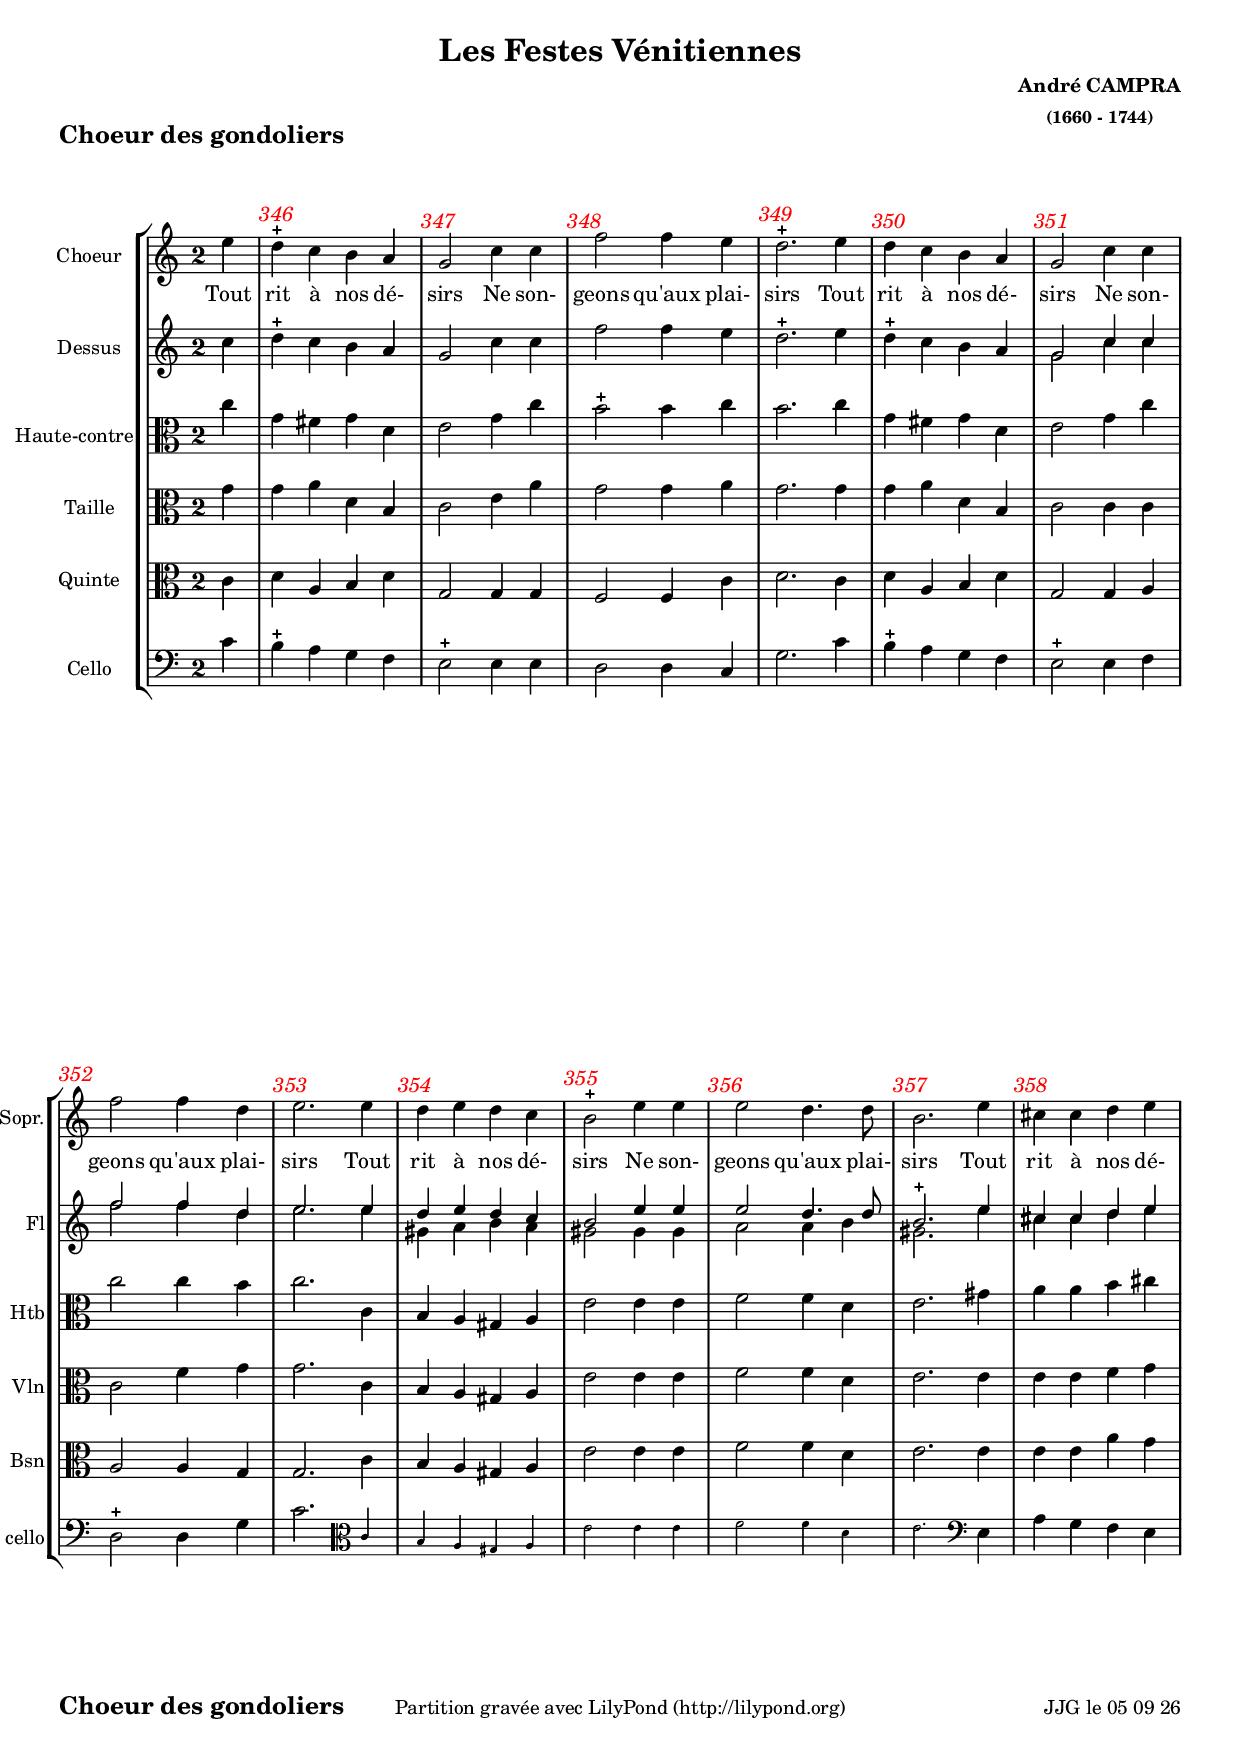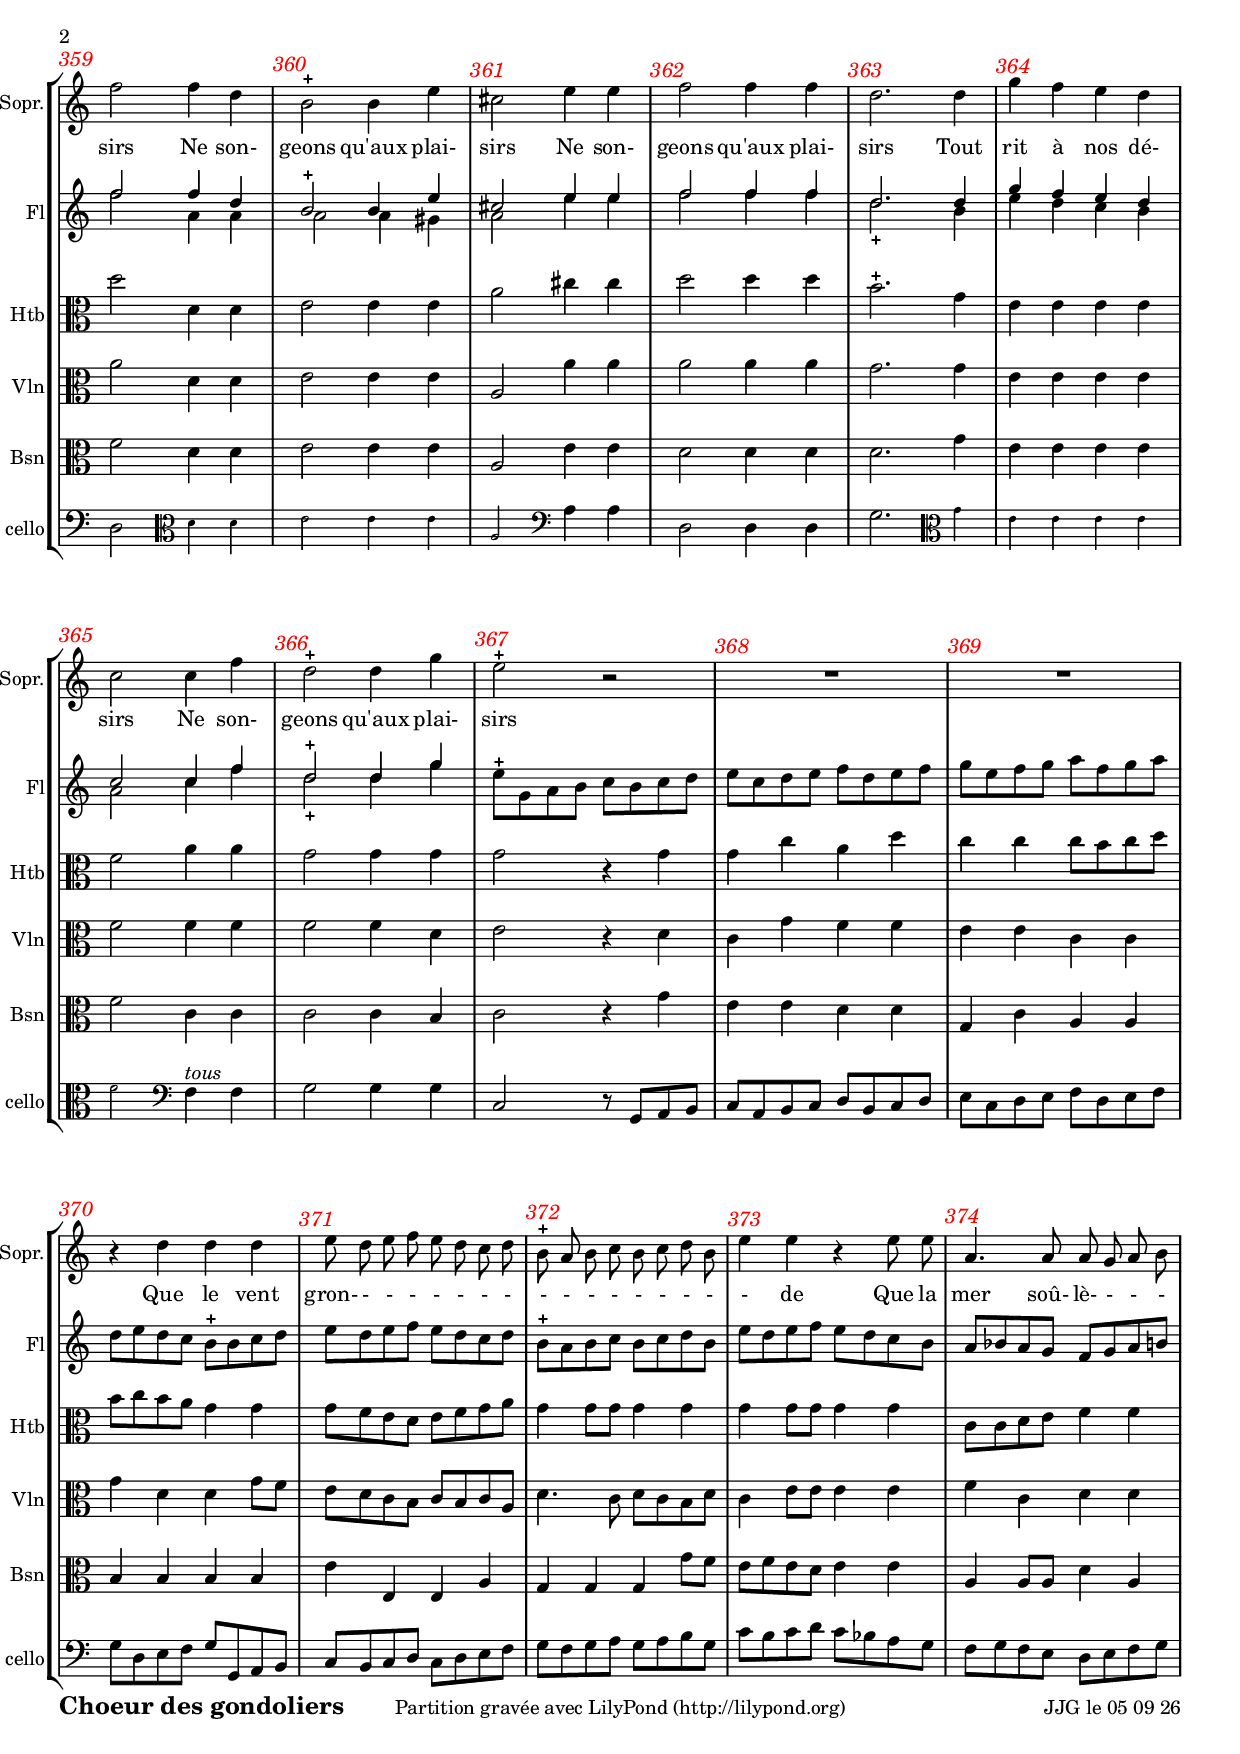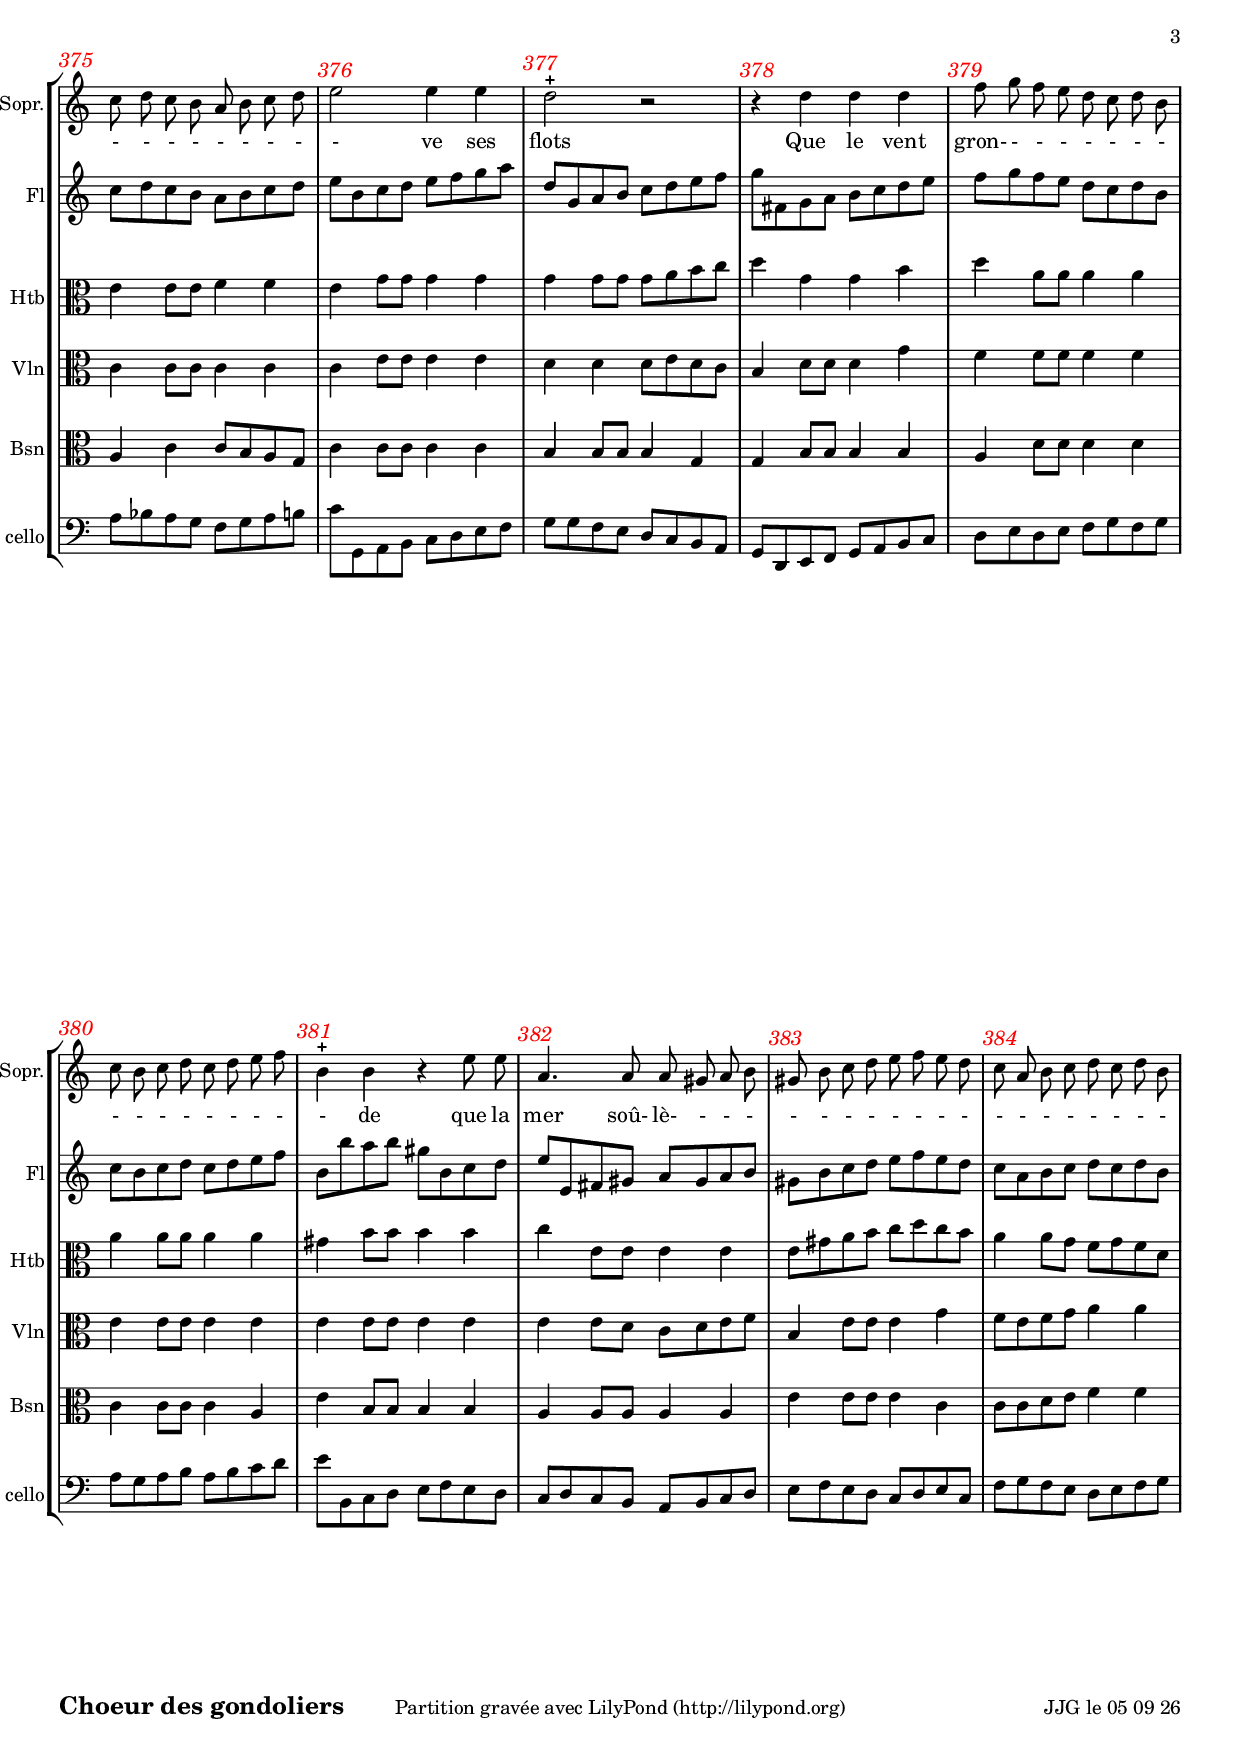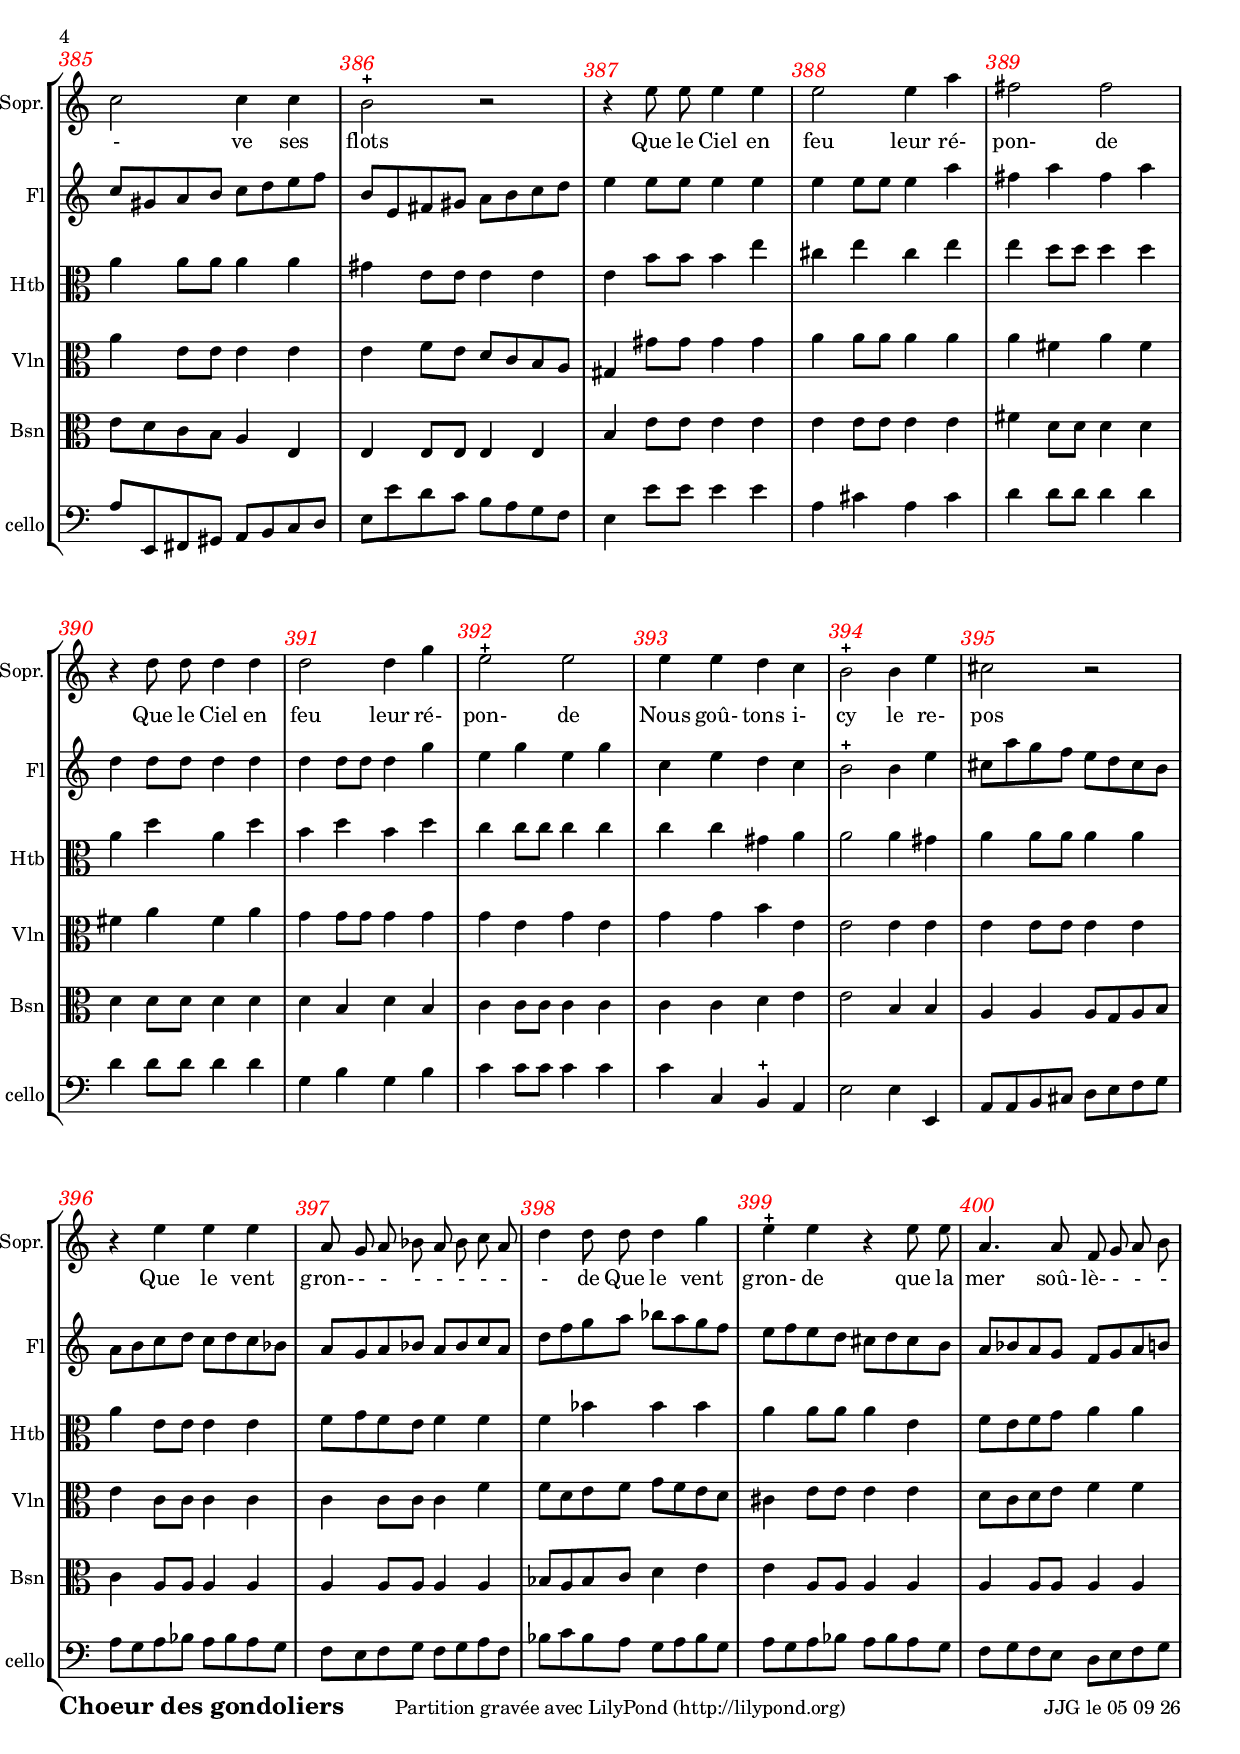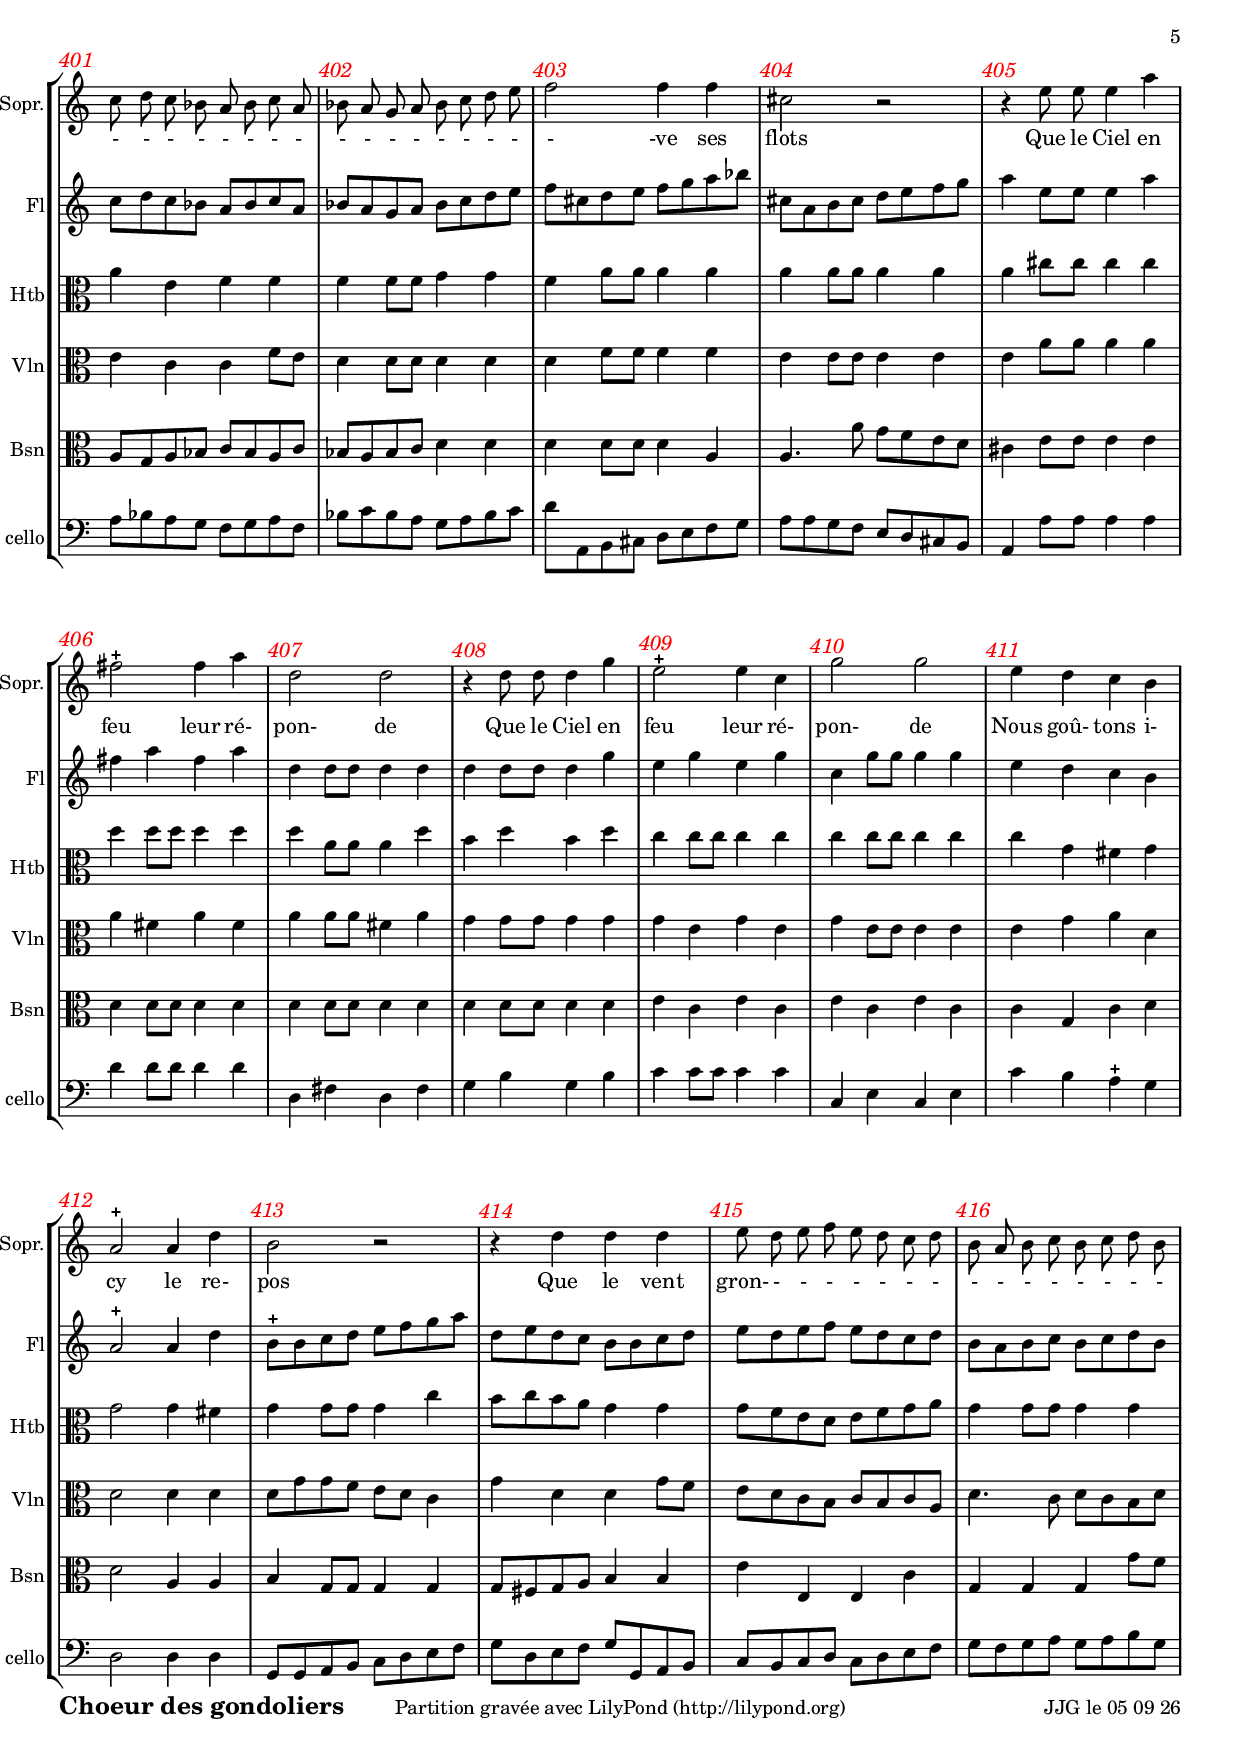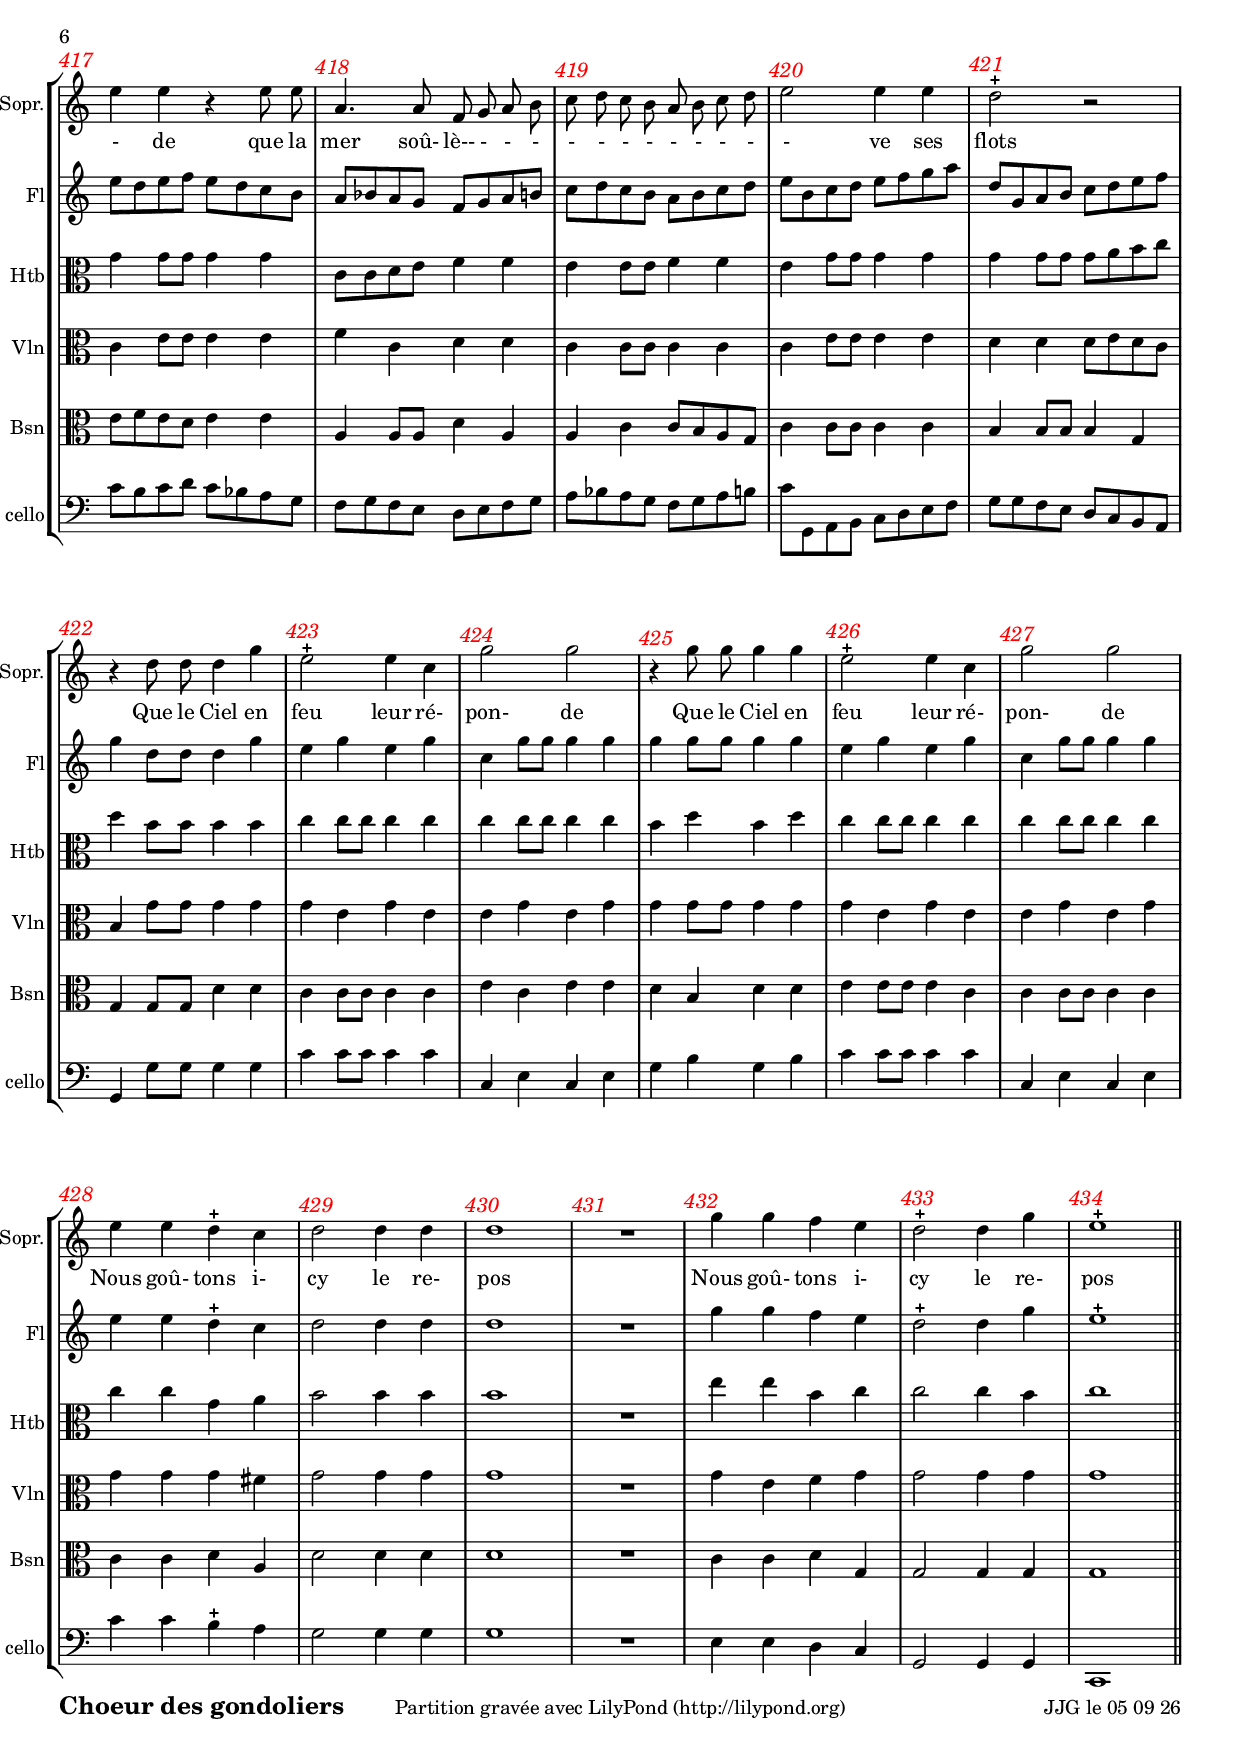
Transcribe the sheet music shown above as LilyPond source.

\version "2.17.7"

\header {
	title		= "Les Festes Vénitiennes"
	composer	= \markup \bold \center-column { "André CAMPRA" \small "(1660 - 1744)"}
	meter 		= \markup {\bold \fontsize #2 "Choeur des gondoliers"} 
%	meter		= \markup {\center-column {"" \fontsize #6 "" "" }}
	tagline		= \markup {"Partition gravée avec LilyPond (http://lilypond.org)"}	    
}
 
date = #(strftime "%d %m %y" (localtime (current-time)))

\paper { 
	oddFooterMarkup	= \markup {
		\fill-line {
			\column { \fromproperty #'header:meter }
			\column { \fromproperty #'header:tagline }
			\column { \line {JJG le \date }} 
				} 
			} 
	ragged-last-bottom= #'f
%	ragged-right=#'f
	line-width	= 180\mm

	indent = 13.0\mm

}
	
#(set-global-staff-size 17)
#(set-default-paper-size "a4")

global = {  \numericTimeSignature
	\time 3/4 }
globalTempo = {
\override Score.MetronomeMark.transparent = ##t}
	
resetBarnum = \context Score \applyContext % pour la numérotation des mesures
	#(set-bar-number-visibility 2)

  {
         \override Score.BarNumber.break-visibility =#end-of-line-invisible
         \resetBarnum
         \override  Score.BarNumber.self-alignment-X = #LEFT
  }
  	
 %%reprend tout ce qui est général aux parties séparées
%% et à la "directrice" : définition du papier, des headers, etc.

%\include "bgcolor.ly"
%%%%%%%%%%%%%%%%%%%%%%%%%%%%%%%%%%%%%%%%%%%%%%%%%%%%%%%%%%%%%%%%%%%%%%%%%%%%%%%%%
%%%%%% La musique,

soprano 	= \version "2.17.7"

 \context Voice = "soprano"


\relative c' { 
	\set Staff.instrumentName = \markup { \column %\magnify #1.5 
	{ "Choeur" } }
	\set Staff.midiInstrument = "voice oohs"
	\set Staff.shortInstrumentName =#"Sopr."

	
  		\time 2/2
  		\clef treble 
                \key c \major
                	
                \partial 4
                \set Score.currentBarNumber = #346
                
	e'4 | d-+ c b a | g2 c4 c | f2 f4 e | d2.-+ e4 | d c b a |
%351
	g2 c4 c | f2 f4 d | e2. e4 | d e d c | b2-+ e4 e | e2 d4. d8 |
%357
	b2. e4 | cis cis d e | f2 f4 d | b2-+ b4 e | cis2 e4 e | f2 f4 f |
%363
	d2. d4 | g f e d | c2 c4 f | d2-+ d4 g | e2-+ r | 
%368
	R1*2 |
%370
	r4 d d d | e8 d e f e d c d | b-+ a b c b c d b | e4 e r e8 e |
%374
	a,4. a8 a g a b | c d c b a b c d | e2 e4 e | d2-+ r | r4 d d d |
%379
	f8 g f e d c d b | c b c d c d e f | b,4-+ b r e8 e | 
	a,4. a8 a gis a b | gis b c d e f e d |
%384
	c a b c d c d b | c2 c4 c | b2-+ r | r4 e8 e e4 e | e2 e4 a | fis2 fis
%390
	r4 d8 d d4 d | d2 d4 g | e2-+ e | e4 e d c | b2-+ b4 e | cis2 r 
%396
	r4 e e e | a,8 g a bes a bes c a | d4 d8 d d4 g | 
	e4-+ e r e8 e | a,4. a8 f g a b |
%401
	c d c bes a bes c a | bes a g a bes c d e | f2 f4 f | cis2 r | r4 e8 e e4 a |
%406
	fis2-+ fis4 a | d,2 d | r4 d8 d d4 g | e2-+ e4 c | g'2 g | e4 d c b |
%412
	a2-+ a4 d | b2 r | r4 d d d | e8 d e f e d c d | b a b c b c d b |
%417
	e4 e r e8 e | a,4. a8 f g a b | c d c b a b c d | e2 e4 e | d2-+ r
%422
	r4 d8 d d4 g | e2-+ e4 c | g'2 g | r4 g8 g g4 g | e2-+ e4 c | g'2 g |
%428
	e4 e d-+ c | d2 d4 d | d1 | R1 | g4 g f e | d2-+ d4 g | e1-+ \bar "||"
                
                

	}

	
texte_one =	\lyricmode
	 {
	Tout rit à nos dé- sirs
	Ne son- geons qu'aux plai- sirs
	Tout rit à nos dé- sirs
	Ne son- geons qu'aux plai- sirs
	Tout rit à nos dé- sirs
	Ne son- geons qu'aux plai- sirs
	Tout rit à nos dé- sirs
	Ne son- geons qu'aux plai- sirs
	Ne son- geons qu'aux plai- sirs
	Tout rit à nos dé- sirs
	Ne son- geons qu'aux plai- sirs
%370
	Que le vent gron- - - - - - - - - - - - - - - - - de
	Que la mer soû- lè- - - - - - - - - - - - - ve ses flots 
	Que le vent gron- - - - - - - - - - - - - - - - - de
	que la mer soû- lè- - - - - - - - - - - - - - - - - - - - - ve ses flots 
%387
	Que le Ciel en feu leur ré- pon- de
	Que le Ciel en feu leur ré- pon- de
	Nous goû- tons i- cy le re- pos
	
	Que le vent gron- - - - - - - - - de
	Que le vent gron- de
	que la mer soû- lè- - - - - - - - - - - - - - - - - - - - - -ve ses flots
%405
	Que le Ciel en feu leur ré- pon- de
	Que le Ciel en feu leur ré- pon- de
	Nous goû- tons i- cy le re- pos
%414
	Que le vent gron- - - - - - - - - - - - - - - - - de
	que la mer soû- lè-- - - - - - - - - - - - - ve ses flots 
%422	
	Que le Ciel en feu leur ré- pon- de
	Que le Ciel en feu leur ré- pon- de
	Nous goû- tons i- cy le re- pos
	Nous goû- tons i- cy le re- pos
	}
               
                
                
             
                
                
                
                
                
                
                

       
              

recorder 	= \version "2.17.7"

 \context Voice = "recorder"


\relative c'' { 
	\set Staff.instrumentName = "Dessus"
	%\markup { \column \magnify #1.5 { "Dessus" } }
	\set Staff.midiInstrument = "recorder"
	\set Staff.shortInstrumentName =#"Fl"

	
  		\time 2/2
  		\clef treble 
                \key c \major
                	
                \partial 4
                \set Score.currentBarNumber = #346

	c4 | d4-+ c b a | g2 c4 c | f2 f4 e | d2.-+ e4 | d-+ c b a |
%351	
<<	{g2 c4 c | f2 f4 d | e2. e4 | d e d c | b2 e4 e | e2 d4. d8 |} \\
	{g,2 c4 c | f2 f4 d | e2. e4 | gis, a b a | gis2 gis4 gis | a2 a4 b | }
>>	
%357
<<      {b2.-+ e4 | cis cis d e | f2 f4 d | b2-+ b4 e | cis2 e4 e | f2 f4 f |} \\
%357 2ème voix
        {gis,2. e'4 | cis cis d e | f2 a,4 a | a2 a4 gis | a2 e'4 e | f2 f4 f }
>>
%363
<<	{d2. d4 | g f e d | c2 c4 f | d2-+ d4 g |} \\
%363 2ème voix	
	{d2.-+ b4 | e d c b | a2 c4 f | d2-+ d4 g }
>>

%367
	e8-+ g, a b c b c d | e c d e f d e f |
%369
	g e f g a f g a | d, e d c b-+ b c d | e d e f e d c d | 
	b-+ a b c b c d b | e d e f e d c b |
%374
	a bes a g f g a b | c d c b a b c d | e b c d e f g a | 
	d, g, a b c d e f | g fis, g a b c d e |
%379
	f g f e d c d b | c b c d c d e f | b, b' a b gis b, c d |
	e e, fis gis a gis a b | gis b c d e f e d |
%384
	c a b c d c d b | c gis a b c d e f | b, e, fis gis a b c d | 
	e4 e8 e e4 e | e e8 e e4 a | fis a fis a |
%390
	d,4 d8 d d4 d | d d8 d d4 g | e g e g | 
	c, e d c b2-+ b4 e | cis8 a' g f e d cis b |
%396
	a8 b c d c d c bes | a g a bes a bes c a | d f g a bes a g f |
	e f e d cis d cis b | a bes a g f g a b |
%401
	c d c bes a bes c a | bes a g a bes c d e | 
	f cis d e f g a bes | cis, a b cis d e f g | a4 e8 e e4 a 
%406
	fis4 a fis a | d, d8 d d4 d | d d8 d d4 g | e g e g |
	c, g'8 g g4 g | e d c b |
%412
	a2-+ a4 d | b8-+ b c d e f g a | d, e d c b b c d |
	e d e f e d c d | b a b c b c d b |
%417
	e d e f e d c b | a bes a g f g a b | c d c b a b c d |
	e b c d e f g a | d, g, a b c d e f |
%422
	g4 d8 d d4 g | e g e g | c, g'8 g g4 g | g g8 g g4 g | e g e g 
	 c, g'8 g g4 g	
%428
	e4 e d-+ c | d2 d4 d | d1 | R1 | g4 g f e | d2-+ d4 g | e1-+ \bar "||"
		
}	
	

hautbois 	= \version "2.17.7"

 \context Voice = "hautbois"


\relative c'' { 
	\set Staff.instrumentName = "Haute-contre"
	%\markup { \column \magnify #1.5 { "Haute-contre" } }
	\set Staff.midiInstrument = "oboe"
	\set Staff.shortInstrumentName =#"Htb"

	
  		\time 2/2
  		\clef alto 
                \key c \major
                	
                \partial 4
                
	c4 | g fis g d | e2 g4 c | b2-+ b4 c | b2. c4 | g fis g d |  
%351
	e2 g4 c | c2 c4 b | c2. c,4 | b a gis a | e'2 e4 e | f2 f4 d |
%357
	e2. gis4 | a a b cis | d2 d,4 d | e2 e4 e | a2 cis4 cis | d2 d4 d |
%363
	b2.-+ g4 | e e e e | f2 a4 a | g2 g4 g | g2 r4 g | g c a d |
%369
	c4 c c8 b c d | b c b a g4 g | g8 f e d e f g a |
	g4 g8 g g4 g | g4 g8 g g4 g |
%374
	c,8 c d e f4 f | e4 e8 e f4 f | e4 g8 g g4 g | 
	g4 g8 g g a b c | d4 g, g b
%379
	d4 a8a a4 a | a4 a8a a4 a | gis b8 b b4 b | 
	c e,8 e e4 e | e8 gis a b c d c b |
%384
	a4 a8 g f g f d |a'4 a8 a a4 a | gis e8 e e4 e |
	e b'8 b b4 e | cis e cis e | e d8 d d4 d |
%390
	a d a d | b d b d | c c8 c c4 c | c c gis a | a2 a4 gis | a a8 a a4 a |
%396
	a4 e8 e e4 e | f8 g f e f4 f | f bes bes bes | 
	a a8 a a4 e | f8 e f g a4 a |
%401
	a4 e f f | f f8 f g4 g | f a8 a a4 a |
	a4  a8 a a4 a | a cis8 cis cis4 cis |
%406
	d4 d8 d d4 d | d a8 a a4 d |b d b d | c c8 c c4 c | 
	c c8 c c4 c | c g fis g |
%412
	g2 g4 fis | g g8 g g4 c | b8 c b a g4 g | g8 f e d e f g a | g4 g8 g g4 g 
%417
	g g8 g g4 g | c,8 c d e f4 f | e e8 e f4 f | e g8 g g4 g | g g8 g g a b c |
%422
	d4 b8 b b4 b | c c8 c c4 c | c c8 c c4 c |
	b d b d | c c8 c c4 c | c c8 c c4 c |
%428
	c c g a | b2 b4 b | b1 | R1 | e4 e b c | c2 c4 b | c1 |
	
	
	
	
	
	
	
	
	
	
}

violon 		= \version "2.17.7"

 \context Voice = "violon"


\relative c'' { 
	\set Staff.instrumentName = "Taille"
	%\markup { \column \magnify #1.5 { "Taille" } }
	\set Staff.midiInstrument = "violin"
	\set Staff.shortInstrumentName =#"Vln"

	
  		\time 2/2
  		\clef alto 
                \key c \major
                	
                \partial 4
                \set Score.currentBarNumber = #346
                
	g4 g a d, b | c2 e4 a | g2 g4 a | g2. g4 | g a d, b |
%351
	c2 c4 c | c2 f4 g | g2. c,4 | b a gis a | e'2 e 4 e | f2 f4 d |
%357
	e2. e4 | e e f g | a2 d,4 d | e2 e4 e | a,2 a'4 a | a2 a4 a |
%363
	g2. g4 |e e e e | f2 f4 f | f2 f4 d | e2 r4 d | c g' f f |
%369
	e e c c | g' d d g8 f | e d c b c b c a | d4. c8 d c b d | c4 e8 e e4 e |
%374
	f c d d | c c8 c c4 c | c e8 e e4 e | d d d8 e d c | b4 d8 d d4 g |
%379
	f f8 f f4 f | e4 e8 e e4 e | e4 e8 e e4 e | e e8 d c d e f | b,4 e8 e e4 g
%384
	f8e f g a4 a | a e8 e e4 e | e f8 e d c b a | gis4 gis'8 gis gis4 gis
	a a8 a a4 a | a fis a fis
%390
	fis a fis a | g g8 g g4 g | g e g e | g g b e, | e2 e4 e | e e8 e e4 e |
%396
	e c8 c c4 c | c c8 c c4 f | f8 d e f g f e d | cis4 e8 e e4 e | d8 c d e f4 f |
%401
	e c c f8 e | d4 d8 d d4 d | d f8 f f4 f | e e8 e e4 e | e a8 a a4 a |
%406
	a fis a fis | a a8 a fis4 a | g4 g8 g g4 g | g e g e | g e8 e e4 e | e g a d, |
%412
	d2 d4 d | d8 g g f e d c4 | g' d d g8 f | e d c b c b c a | d4. c8 d c b d |
%417
	c4 e8 e e4 e | f c d d | c c8 c c4 c | c e8 e e4 e | d d d8 e d c |
%422
	b4 g'8 g g4 g | g e g e | e g e g | g g8 g g4 g | g e g e | e g e g |
%428
	g g g fis g2 g4 g | g1 R1 | g4 e f g | g2 g4 g | g1 |
















}

%alto = \include "alto.ly"
basson 		= \version "2.17.7"

 \context Voice = "basson"


\relative c' { 
	\set Staff.instrumentName = "Quinte"
	%\markup { \column \magnify #1.5 { "Taille" } }
	\set Staff.midiInstrument = "bassoon"
	\set Staff.shortInstrumentName =#"Bsn"

	
  		\time 2/2
  		\clef alto 
                \key c \major
                	
                \partial 4
                \set Score.currentBarNumber = #346
                
	c4 | d a b d | g,2 g4 g | f2 f4 c' | d2. c4 | d a b d 	
%351
	g,2 g4 a | a2 a4 g | g2. c4 b a gis a | e'2 e4 e | f2 f4 d |
%357
	e2. e4 | e e a g | f2 d4 d | e2 e4 e | a,2 e'4 e |d2 d4 d |
%363
	d2. g4 | e e e e | f2 c4 c | c2 c4 b | c2 r4 g' | e e d d
%369
	g, c a a | b b b b | e e, e a | g g g g'8 f | e f e d e4 e |
%374
	a, a8 a d4 a | a c c8 b a g | c4 c8 c c4 c | b b8 b b4 g | g b8 b b4 b |
%379
	a d8 d d4 d | c c8 c c4 a | e' b8 b b4 b | a a8 a a4 a | e' e8 e e4 c 
%384
	c8 c d e f4 f | e8 d c b a4 e | e e8 e e4 e |
	b' e8 e e4 e |e e8 e e4 e | fis d8 d d4 d |
%390
	d4 d8 d d4 d | d4 b d b | c c8 c c4 c | 
	c c d e | e2 b4 b | a a a8 g a b
%396
	c4 a8 a a4 a | a a8 a a4 a | bes8 a bes c d4 e | 
	e a,8 a a4 a | a a8 a a4 a |
%401
	a8 g a bes c bes a c | bes a bes c d4 d |d d8 d d4 a |
	a4. a'8 g f e d | cis4 e8 e e4 e |
%406
	d d8 d d4 d |d d8 d d4 d |d d8 d d4 d | e c e c | e c e c | c g c d |
%412
	d2 a4 a | b g8 g g4 g | g8 fis g a b4 b | e e, e c' | g g g g'8 f |
%417
	e f e d e4 e | a, a8 a d4 a | a c c8 b a g | c4 c8 c c4 c | b b8 b b4 g |
%422
	g g8 g d'4 d | c c8 c c4 c | e c e e | d b d d | 
	e e8 e e4 c | c c8 c c4 c |
%428
	c4 c d a | d2 d4 d | d1 R1 | c4 c d g, | g2 g4 g | g1
	
		






}
	

cello 		= \version "2.17.7"

 \context Voice = "cello"


\relative c' { 
	\set Staff.instrumentName =  "Cello" 
	\set Staff.midiInstrument = "cello"
	\set Staff.shortInstrumentName =#"cello"

	
  		\time 2/2
  		\clef bass 
                \key c \major
                	
                \partial 4
                \set Score.currentBarNumber = #346
                
	c4 | b-+ a g f | e2-+ e4 e | d2 d4 c | g'2. c4 | b-+ a g f |
%351
	e2-+ e4 f d2-+ d4 g | c2. 
	\set fontSize = #-4
	\clef alto
	\stemUp c4 | \stemNeutral b a gis a | e'2 e4 e | f2 f4 d |
%357
	e2. \clef bass \unset fontSize  e,4 |
	a g f e | d2 
	\set fontSize = #-4 \clef alto
	d'4 d | e2 e4 e | a,2 \unset fontSize \clef bass a4 a | d,2 d4 d
%ù63
	g2. \set fontSize = #-4
	\clef alto  g'4 | e4 e e e | f2
	\unset fontSize \clef bass f,4^\markup \italic "tous" f |
	g2 g4 g | c,2 r8 g a b | c a b c d b c d | 
%369
	e c d e f d e f | g d e f g g, a b  | c b c d c d e f | 
	g f g a g a b g | c b c d c bes a g |
%374
	f g f e d e f g | a bes a g f g a b | c g, a b c d e f| 
	g g f e d c b a | g d e f g a b c | 
%379
	d e d e f g f g | a g a b a b c d | e b, c d e f e d |
	c d c b a b c d | e f e d c d e c |
%384
	f g f e d e f g | a e, fis gis a b c d | e e' d c b a g f |
	e4 e'8 e e4 e | a, cis a cis | d d8 d d4 d |
%390
	d d8 d d4 d | g, b g b | c c8 c c4 c | c c, b-+ a | 
	e'2 e4 e, | a8 a b cis d e f g | 

%396
	a g a bes a bes a g | f e f g f g a f | bes c bes a g a bes g
	a g a bes a bes a g | f g f e d e f g |
%401
	a bes a g f g a f | bes c bes a g a bes c | d a, b cis d e f g |
	a a g f e d cis b | a4 a'8 a a4 a |
%406
	d d8 d d4 d | d, fis d fis | g b g b |
	c c8 c c4 c | c, e c e | c' b a-+ g
%412
	d2 d4 d | g,8 g a b c d e f | g d e f g g, a b |
	c b c d c d e f | g f g a g a b g |
%417
	c b c d c bes a g | f g f e d e f g | a bes a g f g a b |
	c g, a b c d e f | g g f e d c b a |
%422
	g4 g'8 g g4 g | c c8 c c4 c | c, e c e | g b g b | c c8 c c4 c | c, e c e
%428
	c' c b-+ a | g2 g4 g | g1 | R1 | e4 e d c | g2 g4 g | c,1


	
}	

%clavecind = \include "clavecind.ly"
%clavecing = \include "clavecing.ly"
%violon = \include "violon.ly"


%%%%%%%%%%%%%%%%%%%%%%%%%%%%%%%%%%%%%%%%%%%%%%%%%%%%%%%%%%%%%%%%%%%%%%%%%%%%%%%%%
%%%%%% La partition
%%%
  
\score {

  << \new StaffGroup <<
  
   \override Score.BarNumber.break-visibility =#end-of-line-invisible
  %       \resetBarnum
 % Aligner les N° de mesures à gauche de la mesure
         \override  Score.BarNumber.self-alignment-X = #LEFT
         
         \override Score.RehearsalMark.padding = #2.5
% met le numéros de mesure en italique et en rouge
 	 \override Score.BarNumber #'font-shape = #'italic
 	 \override Score.BarNumber #'color = #red
% N° de mesures dans un cercle
 %	 \override Score.BarNumber  #'stencil
 %	 = #(make-stencil-circler 0.1 0.25 ly:text-interface::print)
 % augmenter la taille des N° de mesures
 	\override Score.BarNumber #'font-size = #0.5

  
 \new Voice = "soprano" {
 \autoBeamOff
 \soprano }
 \new Lyrics \lyricsto "soprano" \texte_one

  \new Staff {\recorder } %\bgcolor "(rgb-color 1 0.8 0.6)"\recorder }
  \new Staff {\hautbois }
  \new Staff {\violon}
% \new Staff {\alto}
  \new Staff {\basson } %\bgcolor "(rgb-color 1 0.8 1.6)"\basson }
  \new Staff {\cello}

% \new Staff {\basse }
   >>
   
% \new Staff \with { %% colorisation de cette portée
% \override StaffSymbol.stencil = #(lambda (grob)
% (let* ((staff (ly:staff-symbol::print grob))
% (X-ext (ly:stencil-extent staff X))
% (Y-ext (ly:stencil-extent staff Y)))
% (set! Y-ext (cons
% (- (car Y-ext) 0)
% (+ (cdr Y-ext) 0)))
% (ly:grob-set-property! grob 'layer -10)
% (ly:stencil-add
% (ly:make-stencil (list 'color (rgb-color 1 0.8 0.6)
% (ly:stencil-expr (ly:round-filled-box X-ext Y-ext 0))
% X-ext Y-ext))
% staff)))
% }
% { \quinte }

 
% \new Staff {\basse }
%>>



% \new PianoStaff <<
% \set PianoStaff.instrumentName = #"Clavecin"
% \set PianoStaff.shortInstrumentName =#"B.C."
%
% \new Staff %\with{ instrumentName = #"Clavecin D."
% % shortInstrumentName = #"Cl.d." }
% {\clavecind}
% \new Staff %\with{ instrumentName = #"Clavecin G."
% % shortInstrumentName = #"Cl.g." }
% {\clavecing}
 % >>

>>

\layout {
\context { \RemoveEmptyStaffContext
\override VerticalAxisGroup #'remove-first = ##t

} %fin de ce \context


\context { \Score % les 2 lignes qui suivent réduisent l'espace entre les portées
    \override StaffGrouper.staff-staff-spacing.padding = #3
    \override StaffGrouper.staff-staff-spacing.basic-distance = #1
   } %fin de ce \context
   
   \context { \Staff 
	\override TimeSignature #'style = #'single-digit } 


}% fin de \layout

  
 \midi { }
  
} % fin de \score
